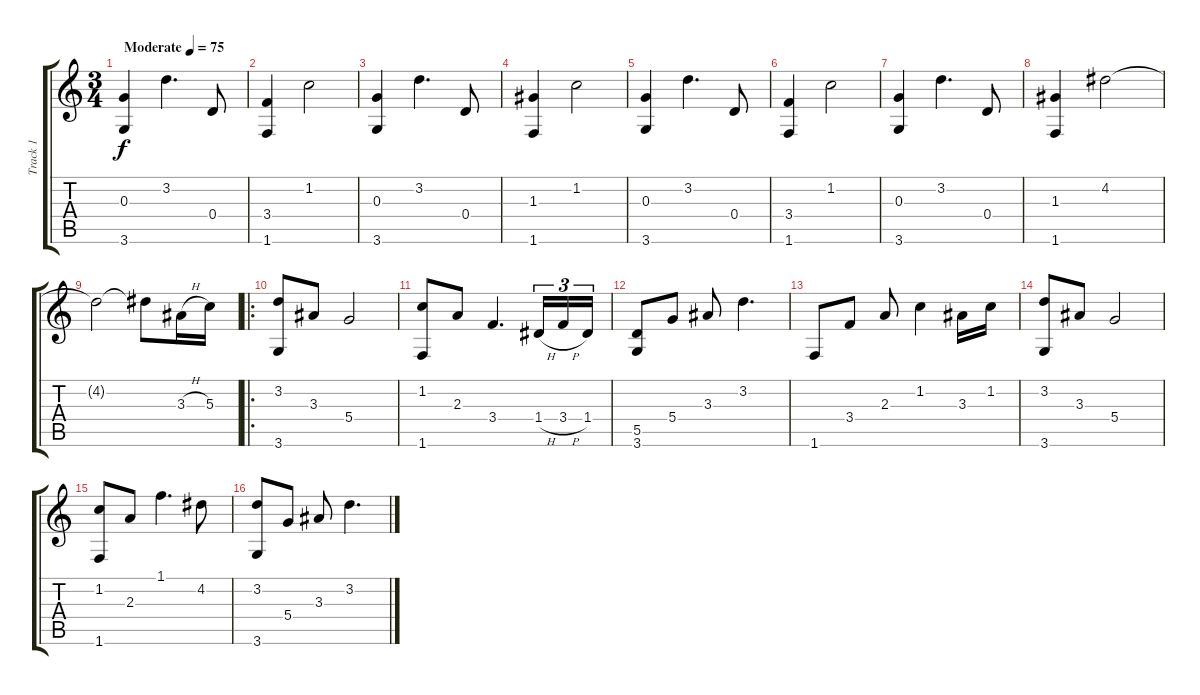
\track ("Track 1" "Track 1") {instrument acousticguitarsteel}
\staff {score tabs}
\tuning (E4 B3 G3 D3 A2 E2) {hide}
\ts (3 4)
\tempo (75 "Moderate")
\clef g2
\ks c
(0.3 3.6).4{dy f instrument acousticguitarsteel} 3.2.4{d} 0.4.8 |
(3.4 1.6).4 1.2.2 |
(0.3 3.6).4 3.2.4{d} 0.4.8 |
(1.3 1.6).4 1.2.2 |
(0.3 3.6).4 3.2.4{d} 0.4.8 |
(3.4 1.6).4 1.2.2 |
(0.3 3.6).4 3.2.4{d} 0.4.8 |
(1.3 1.6).4 4.2.2 |
4.2{t}.2 4.2{t}.8 3.3{h}.16 5.3.16 |
\ro
(3.2 3.6).8 3.3.8 5.4.2 |
(1.2 1.6).8 2.3.8 3.4.4{d} 1.4{h}.16{tu (3 2)} 3.4{h}.16{tu (3 2)} 1.4.16{tu (3 2)} |
(5.5 3.6).8 5.4.8 3.3.8 3.2.4{d} |
1.6.8 3.4.8 2.3.8 1.2.4 3.3.16 1.2.16 |
(3.2 3.6).8 3.3.8 5.4.2 |
(1.2 1.6).8 2.3.8 1.1.4{d} 4.2.8 |
(3.2 3.6).8 5.4.8 3.3.8 3.2.4{d}
